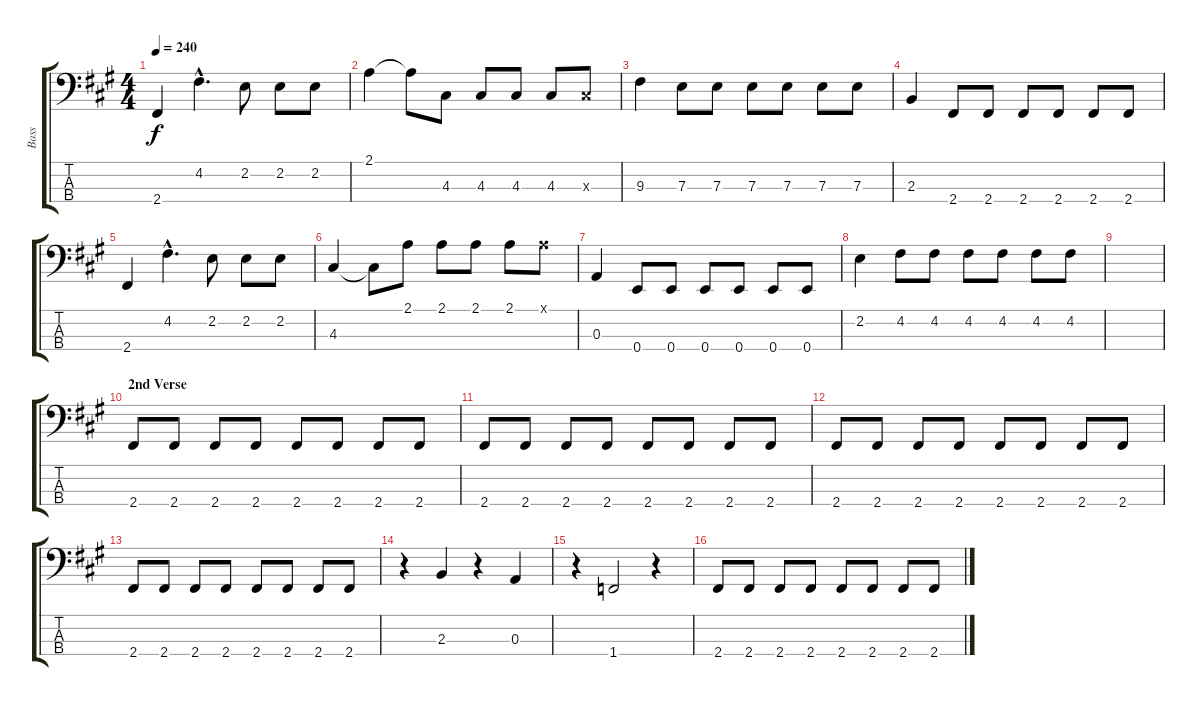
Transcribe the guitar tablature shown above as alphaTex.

\track ("Bass" "Bass") {instrument electricbasspick}
\staff {score tabs}
\tuning (G2 D2 A1 E1) {hide}
\ts (4 4)
\tempo 240
\clef f4
\ks a
2.4.4{dy f} 4.2{hac}.4{d} 2.2.8 2.2.8 2.2.8 |
2.1.4 2.1{t}.8 4.3.8 4.3.8 4.3.8 4.3.8 4.3{x}.8 |
9.3.4 7.3.8 7.3.8 7.3.8 7.3.8 7.3.8 7.3.8 |
2.3.4 2.4.8 2.4.8 2.4.8 2.4.8 2.4.8 2.4.8 |
2.4.4 4.2{hac}.4{d} 2.2.8 2.2.8 2.2.8 |
4.3.4 4.3{t}.8 2.1.8 2.1.8 2.1.8 2.1.8 2.1{x}.8 |
0.3.4 0.4.8 0.4.8 0.4.8 0.4.8 0.4.8 0.4.8 |
2.2.4 4.2.8 4.2.8 4.2.8 4.2.8 4.2.8 4.2.8 |
|
\section ("" "2nd Verse")
2.4.8 2.4.8 2.4.8 2.4.8 2.4.8 2.4.8 2.4.8 2.4.8 |
2.4.8 2.4.8 2.4.8 2.4.8 2.4.8 2.4.8 2.4.8 2.4.8 |
2.4.8 2.4.8 2.4.8 2.4.8 2.4.8 2.4.8 2.4.8 2.4.8 |
2.4.8 2.4.8 2.4.8 2.4.8 2.4.8 2.4.8 2.4.8 2.4.8 |
r.4 2.3.4 r.4 0.3.4 |
r.4 1.4.2 r.4 |
2.4.8 2.4.8 2.4.8 2.4.8 2.4.8 2.4.8 2.4.8 2.4.8
